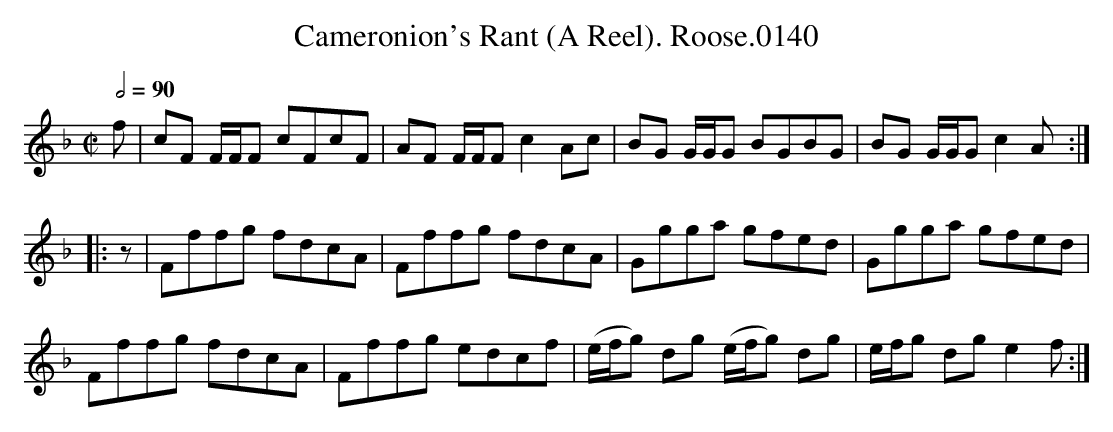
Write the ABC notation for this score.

X:1
T:Cameronion's Rant (A Reel). Roose.0140
M:C|
L:1/8
Q:1/2=90
K:F
f|cF F/F/F cFcF|AF F/F/F c2 Ac|BG G/G/G BGBG|BG G/G/G c2 A:|
|:z|Fffg fdcA|Fffg fdcA|Ggga gfed|Ggga gfed|
Fffg fdcA|Fffg edcf|(e/f/g) dg (e/f/g) dg|e/f/g dg e2 f:|
